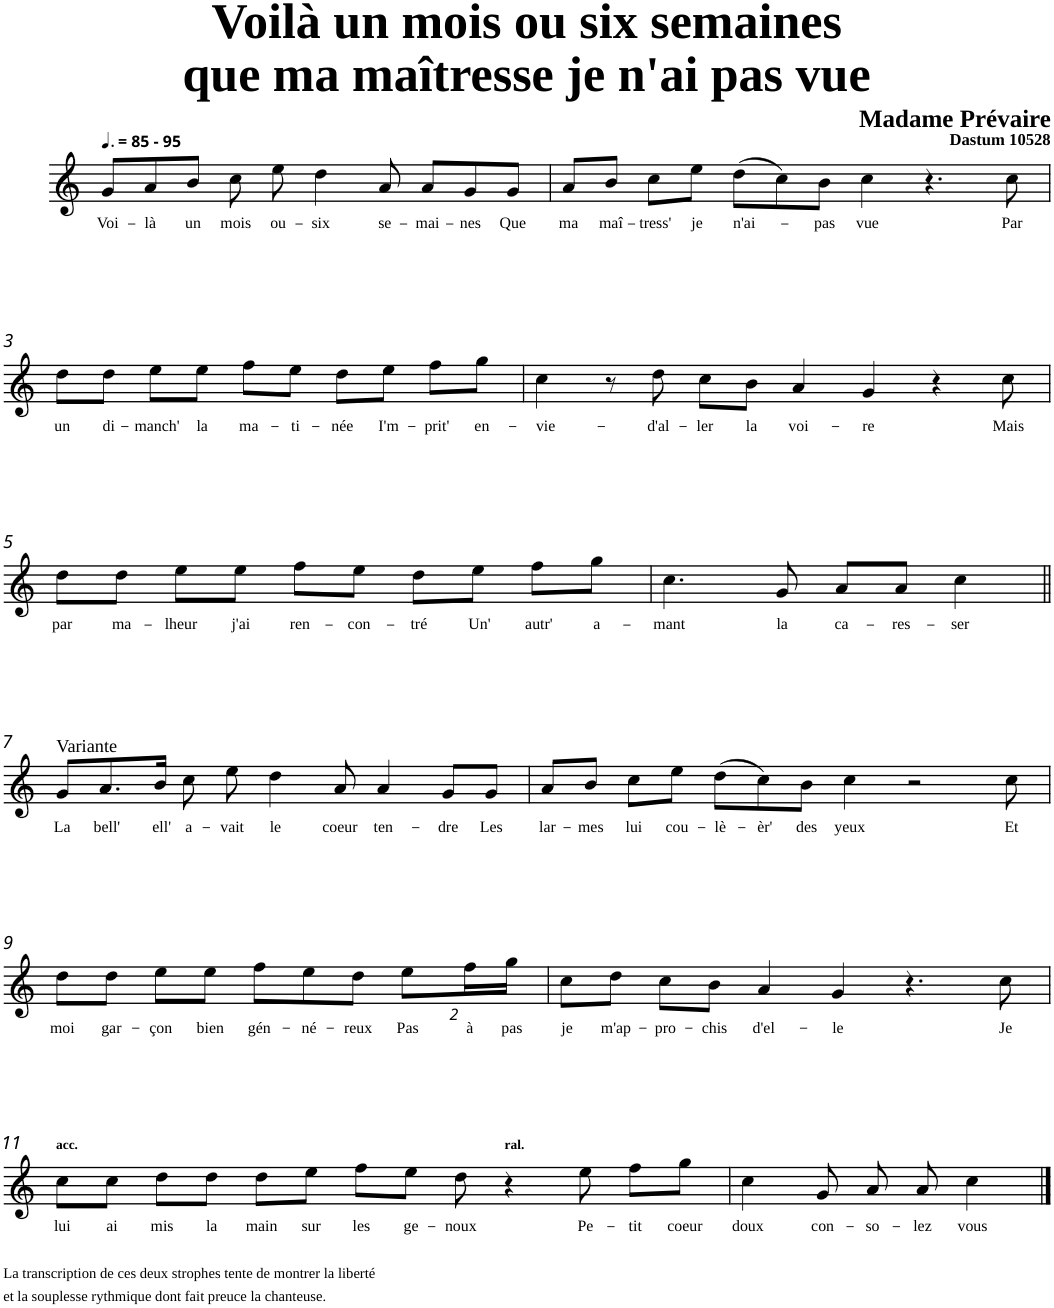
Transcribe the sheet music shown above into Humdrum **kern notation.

**kern	**text
*part1	*part1
*staff1	*staff1
*clefG2	*
*k[]	*
=1	=1
!LO:TX:a:B:t=- 95	!
!	!LO:LY:b
8g/L	Voi-
!	!LO:LY:b
8a/	-là
!	!LO:LY:b
8b/J	un
!	!LO:LY:b
8cc\	mois
!	!LO:LY:b
8ee\	ou-
!	!LO:LY:b
4dd\	-six
!	!LO:LY:b
8a/	se-
!	!LO:LY:b
8a/L	-mai-
!	!LO:LY:b
8g/	-nes
!	!LO:LY:b
8g/J	Que
=2	=2
!	!LO:LY:b
8a/L	ma
!	!LO:LY:b
8b/J	maî-
!	!LO:LY:b
8cc\L	-tress'
!	!LO:LY:b
8ee\J	je
!	!LO:LY:b
(>8dd\L	n'ai-
8cc\)	.
!	!LO:LY:b
8b\J	-pas
!	!LO:LY:b
[8cc\	vue
8ryy	.
4.r	.
!	!LO:LY:b
8cc\	Par
!!LO:LB:g=z
=3	=3
!	!LO:LY:b
8dd\L	un
8cc\]	.
!	!LO:LY:b
8dd\J	di-
!	!LO:LY:b
8ee\L	-manch'
!	!LO:LY:b
8ee\J	la
!	!LO:LY:b
8ff\L	ma-
!	!LO:LY:b
8ee\J	-ti-
!	!LO:LY:b
8dd\L	-née
!	!LO:LY:b
8ee\J	I'm-
!	!LO:LY:b
8ff\L	-prit'
!	!LO:LY:b
8gg\J	en-
=4	=4
!	!LO:LY:b
4cc\	-vie-
8r	.
!	!LO:LY:b
8dd\	-d'al-
!	!LO:LY:b
8cc\L	-ler
!	!LO:LY:b
8b\J	la
!	!LO:LY:b
4a/	voi-
!	!LO:LY:b
4g/	-re
4r	.
!	!LO:LY:b
8cc\	Mais
!!LO:LB:g=z
=5	=5
!	!LO:LY:b
8dd\L	par
!	!LO:LY:b
8dd\J	ma-
!	!LO:LY:b
8ee\L	-lheur
!	!LO:LY:b
8ee\J	j'ai
!	!LO:LY:b
8ff\L	ren-
!	!LO:LY:b
8ee\J	-con-
!	!LO:LY:b
8dd\L	-tré
!	!LO:LY:b
8ee\J	Un'
!	!LO:LY:b
8ff\L	autr'
!	!LO:LY:b
8gg\J	a-
=6	=6
!	!LO:LY:b
4.cc\	-mant
!	!LO:LY:b
8g/	la
!	!LO:LY:b
8a/L	ca-
!	!LO:LY:b
8a/J	-res-
!	!LO:LY:b
4cc\	-ser
!!LO:LB:g=z
=7||	=7||
!LO:TX:a:t=Variante	!
!	!LO:LY:b
8g/L	La
!	!LO:LY:b
8.a/	bell'
!	!LO:LY:b
16b/Jk	ell'
!	!LO:LY:b
8cc\	a-
!	!LO:LY:b
8ee\	-vait
!	!LO:LY:b
4dd\	le
!	!LO:LY:b
8a/	coeur
!	!LO:LY:b
4a/	ten-
!	!LO:LY:b
8g/L	-dre
!	!LO:LY:b
8g/J	Les
=8	=8
!	!LO:LY:b
8a/L	lar-
!	!LO:LY:b
8b/J	-mes
!	!LO:LY:b
8cc\L	lui
!	!LO:LY:b
8ee\J	cou-
!	!LO:LY:b
(>8dd\L	-lè-
!	!LO:LY:b
8cc\)	-èr'
!	!LO:LY:b
8b\J	des
!	!LO:LY:b
[8cc\	yeux
8ryy	.
2r	.
!	!LO:LY:b
8cc\	Et
!!LO:LB:g=z
=9	=9
!	!LO:LY:b
8dd\L	moi
8cc\]	.
!	!LO:LY:b
8dd\J	gar-
!	!LO:LY:b
8ee\L	-çon
!	!LO:LY:b
8ee\J	bien
!	!LO:LY:b
8ff\L	gén-
!	!LO:LY:b
8ee\	-né-
!	!LO:LY:b
8dd\J	-reux
!	!LO:LY:b
[8ee\L	Pas
!	!LO:LY:b
32%3ff\L	à
!	!LO:LY:b
32%3gg\JJ	pas
=10	=10
!	!LO:LY:b
8cc\L	je
16ee\L]	.
!	!LO:LY:b
8dd\J	m'ap-
!	!LO:LY:b
8cc\L	-pro-
!	!LO:LY:b
8b\J	-chis
!	!LO:LY:b
4a/	d'el-
!	!LO:LY:b
4g/	-le
4.r	.
!	!LO:LY:b
8cc\	Je
!!LO:LB:g=z
=11	=11
!LO:TX:a:B:t=acc.	!
!	!LO:LY:b
8cc\L	lui
!	!LO:LY:b
8cc\J	ai
!	!LO:LY:b
8dd\L	mis
!	!LO:LY:b
8dd\J	la
!	!LO:LY:b
8dd\L	main
!	!LO:LY:b
8ee\J	sur
!	!LO:LY:b
8ff\L	les
!	!LO:LY:b
8ee\J	ge-
!	!LO:LY:b
8dd\	-noux
!LO:TX:a:B:t=ral.	!
4r	.
!	!LO:LY:b
8ee\	Pe-
!	!LO:LY:b
8ff\L	-tit
!	!LO:LY:b
8gg\J	coeur
=12	=12
!	!LO:LY:b
4cc\	doux
!	!LO:LY:b
8g/	con-
!	!LO:LY:b
8a/	-so-
!	!LO:LY:b
8a/	-lez
!	!LO:LY:b
4cc\	vous
==	==
*-	*-
